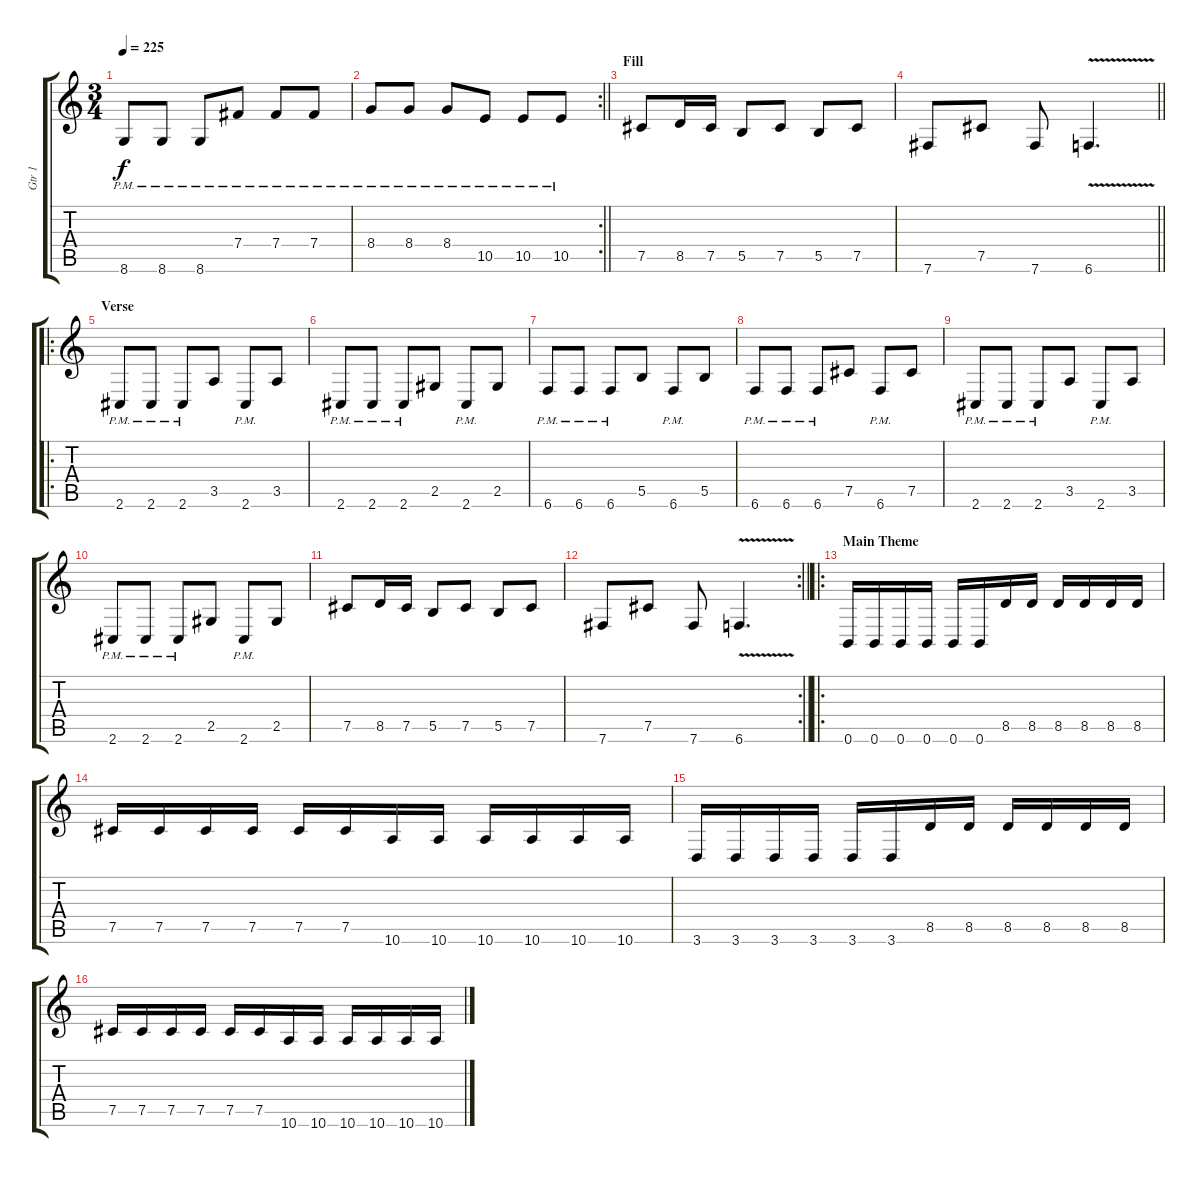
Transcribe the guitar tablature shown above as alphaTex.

\track ("Gtr 1" "Gtr 1") {instrument distortionguitar}
\staff {score tabs}
\tuning (Db4 Ab3 E3 B2 Gb2 B1) {hide}
\ts (3 4)
\tempo 225
\clef g2
\ks c
8.6{pm}.8{dy f} 8.6{pm}.8 8.6{pm}.8 7.4{pm}.8 7.4{pm}.8 7.4{pm}.8 |
\rc 2
\barLineRight lightlight
8.4{pm}.8 8.4{pm}.8 8.4{pm}.8 10.5{pm}.8 10.5{pm}.8 10.5{pm}.8 |
\section ("" "Fill")
7.5.8 8.5.16 7.5.16 5.5.8 7.5.8 5.5.8 7.5.8 |
\barLineRight lightlight
7.6.8 7.5.8 7.6.8 6.6{v}.4{d} |
\ro
\section ("" "Verse")
2.6{pm}.8 2.6{pm}.8 2.6{pm}.8 3.5.8 2.6{pm}.8 3.5.8 |
2.6{pm}.8 2.6{pm}.8 2.6{pm}.8 2.5.8 2.6{pm}.8 2.5.8 |
6.6{pm}.8 6.6{pm}.8 6.6{pm}.8 5.5.8 6.6{pm}.8 5.5.8 |
6.6{pm}.8 6.6{pm}.8 6.6{pm}.8 7.5.8 6.6{pm}.8 7.5.8 |
2.6{pm}.8 2.6{pm}.8 2.6{pm}.8 3.5.8 2.6{pm}.8 3.5.8 |
2.6{pm}.8 2.6{pm}.8 2.6{pm}.8 2.5.8 2.6{pm}.8 2.5.8 |
7.5.8 8.5.16 7.5.16 5.5.8 7.5.8 5.5.8 7.5.8 |
\rc 2
\barLineRight lightlight
7.6.8 7.5.8 7.6.8 6.6{v}.4{d} |
\ro
\section ("" "Main Theme")
0.6.16 0.6.16 0.6.16 0.6.16 0.6.16 0.6.16 8.5.16 8.5.16 8.5.16 8.5.16 8.5.16 8.5.16 |
7.5.16 7.5.16 7.5.16 7.5.16 7.5.16 7.5.16 10.6.16 10.6.16 10.6.16 10.6.16 10.6.16 10.6.16 |
3.6.16 3.6.16 3.6.16 3.6.16 3.6.16 3.6.16 8.5.16 8.5.16 8.5.16 8.5.16 8.5.16 8.5.16 |
7.5.16 7.5.16 7.5.16 7.5.16 7.5.16 7.5.16 10.6.16 10.6.16 10.6.16 10.6.16 10.6.16 10.6.16
